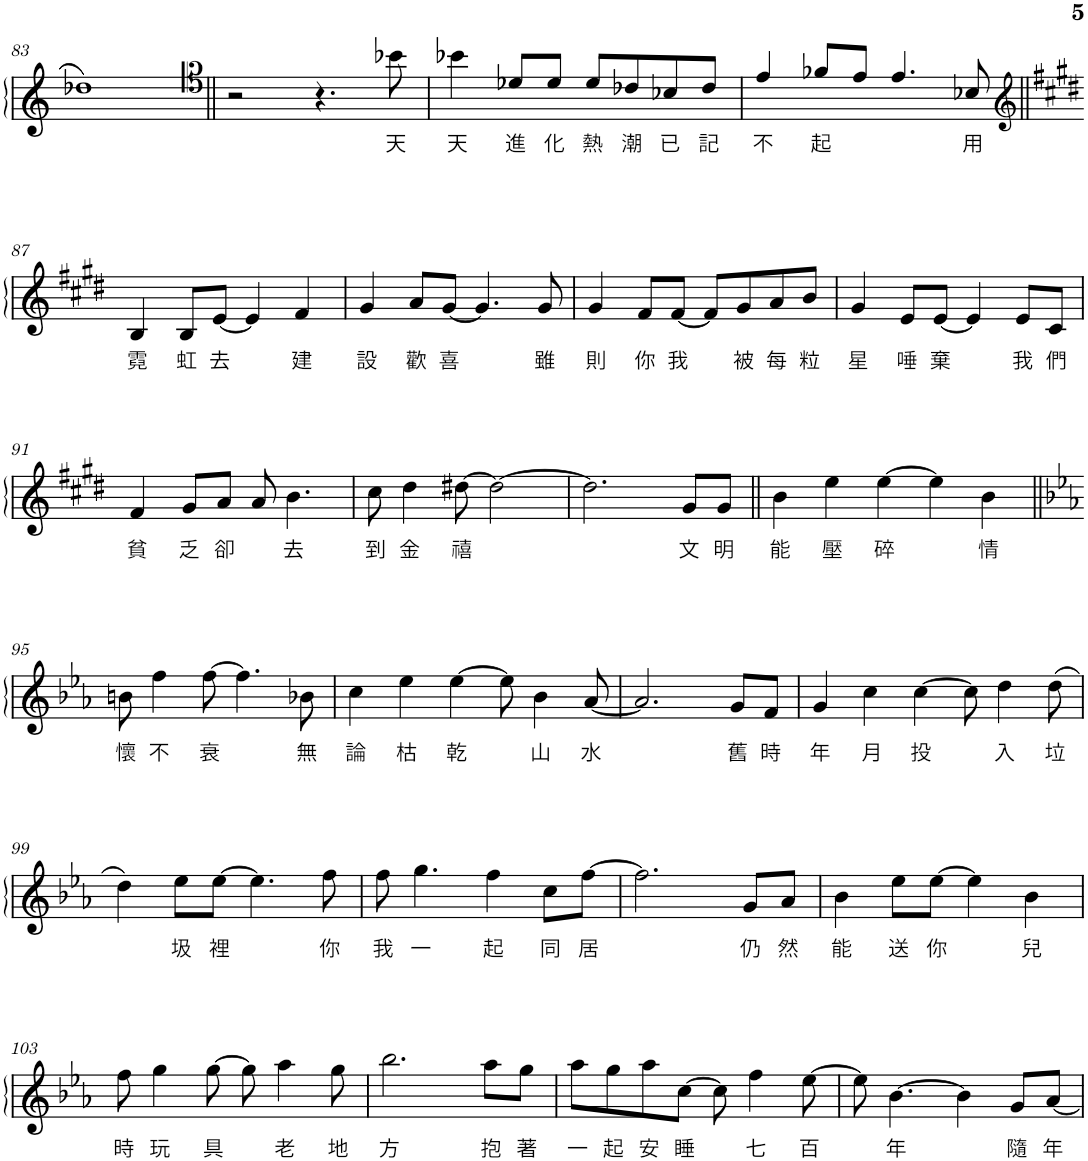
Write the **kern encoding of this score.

**kern	**text
*part1	*part1
*staff1	*staff1
*I"Piano	*
*I'Pno	*
!!LO:PB:g=z
*clefG2	*
*k[]	*
*M4/4	*
*met(c)	*
=83	=83
1dd-X	.
=84||	=84||
*clefC5	*
2r	.
4.r	.
!	!LO:LY:b
8g-X\	天
=85	=85
!	!LO:LY:b
4g-X\	天
!	!LO:LY:b
8B-X/L	進
!	!LO:LY:b
8B-/J	化
!	!LO:LY:b
8B-/L	熱
!	!LO:LY:b
8A-X/	潮
!	!LO:LY:b
8G-X/	已
!	!LO:LY:b
8A-/J	記
=86	=86
!	!LO:LY:b
4c/	不
!	!LO:LY:b
8d-X/L	起
8c/J	.
4.c/	.
!	!LO:LY:b
8G-X/	用
!!LO:LB:g=z
=87||	=87||
*clefG2	*
*k[f#c#g#d#]	*
!	!LO:LY:b
4B/	霓
!	!LO:LY:b
8B/L	虹
!	!LO:LY:b
[<8e/J	去
4e/]	.
!	!LO:LY:b
4f#/	建
=88	=88
!	!LO:LY:b
4g#/	設
!	!LO:LY:b
8a/L	歡
!	!LO:LY:b
[<8g#/J	喜
4.g#/]	.
!	!LO:LY:b
8g#/	雖
=89	=89
!	!LO:LY:b
4g#/	則
!	!LO:LY:b
8f#/L	你
!	!LO:LY:b
[<8f#/J	我
8f#/L]	.
!	!LO:LY:b
8g#/	被
!	!LO:LY:b
8a/	每
!	!LO:LY:b
8b/J	粒
=90	=90
!	!LO:LY:b
4g#/	星
!	!LO:LY:b
8e/L	唾
!	!LO:LY:b
[<8e/J	棄
4e/]	.
!	!LO:LY:b
8e/L	我
!	!LO:LY:b
8c#/J	們
!!LO:LB:g=z
=91	=91
!	!LO:LY:b
4f#/	貧
!	!LO:LY:b
8g#/L	乏
!	!LO:LY:b
8a/J	卻
8a/	.
!	!LO:LY:b
4.b\	去
=92	=92
!	!LO:LY:b
8cc#\	到
!	!LO:LY:b
4dd#\	金
!	!LO:LY:b
[>8dd#X\	禧
2dd#\_	.
=93	=93
2.dd#\]	.
!	!LO:LY:b
8g#/L	文
!	!LO:LY:b
8g#/J	明
=94||	=94||
!	!LO:LY:b
4b\	能
!	!LO:LY:b
4ee\	壓
!	!LO:LY:b
[4ee\	碎
4ee\]	.
!	!LO:LY:b
4b\	情
!!LO:LB:g=z
=95||	=95||
*k[b-e-a-]	*
!	!LO:LY:b
8bn\	懷
!	!LO:LY:b
4ff\	不
!	!LO:LY:b
[>8ff\	衰
4.ff\]	.
!	!LO:LY:b
8b-X\	無
=96	=96
!	!LO:LY:b
4cc\	論
!	!LO:LY:b
4ee-\	枯
!	!LO:LY:b
[>4ee-\	乾
8ee-\]	.
!	!LO:LY:b
[8b-\	山
8ryy	.
!	!LO:LY:b
[<8a-/	水
=97	=97
2.a-/]	.
8b-\]	.
!	!LO:LY:b
8g/L	舊
!	!LO:LY:b
8f/J	時
=98	=98
!	!LO:LY:b
4g/	年
!	!LO:LY:b
4cc\	月
!	!LO:LY:b
[>4cc\	投
8cc\]	.
!	!LO:LY:b
[8dd\	入
8ryy	.
!	!LO:LY:b
(>8dd\	垃
!!LO:LB:g=z
=99	=99
4dd\)	.
8dd\]	.
!	!LO:LY:b
8ee-\L	圾
!	!LO:LY:b
[>8ee-\J	裡
4.ee-\]	.
!	!LO:LY:b
8ff\	你
=100	=100
!	!LO:LY:b
8ff\	我
!	!LO:LY:b
4.gg\	一
!	!LO:LY:b
4ff\	起
!	!LO:LY:b
8cc\L	同
!	!LO:LY:b
[>8ff\J	居
=101	=101
2.ff\]	.
!	!LO:LY:b
8g/L	仍
!	!LO:LY:b
8a-/J	然
=102	=102
!	!LO:LY:b
4b-\	能
!	!LO:LY:b
8ee-\L	送
!	!LO:LY:b
[>8ee-\J	你
4ee-\]	.
!	!LO:LY:b
4b-\	兒
!!LO:LB:g=z
=103	=103
!	!LO:LY:b
8ff\	時
!	!LO:LY:b
4gg\	玩
!	!LO:LY:b
[>8gg\	具
8gg\]	.
!	!LO:LY:b
4aa-\	老
!	!LO:LY:b
8gg\	地
=104	=104
!	!LO:LY:b
2.bb-\	方
!	!LO:LY:b
8aa-\L	抱
!	!LO:LY:b
8gg\J	著
=105	=105
!	!LO:LY:b
8aa-\L	一
!	!LO:LY:b
8gg\	起
!	!LO:LY:b
8aa-\	安
!	!LO:LY:b
[>8cc\J	睡
8cc\]	.
!	!LO:LY:b
4ff\	七
!	!LO:LY:b
[>8ee-\	百
=106	=106
8ee-\]	.
!	!LO:LY:b
[>4.b-\	年
4b-\]	.
!	!LO:LY:b
8g/L	隨
!	!LO:LY:b
[8a-/J	年
=	=
*-	*-
